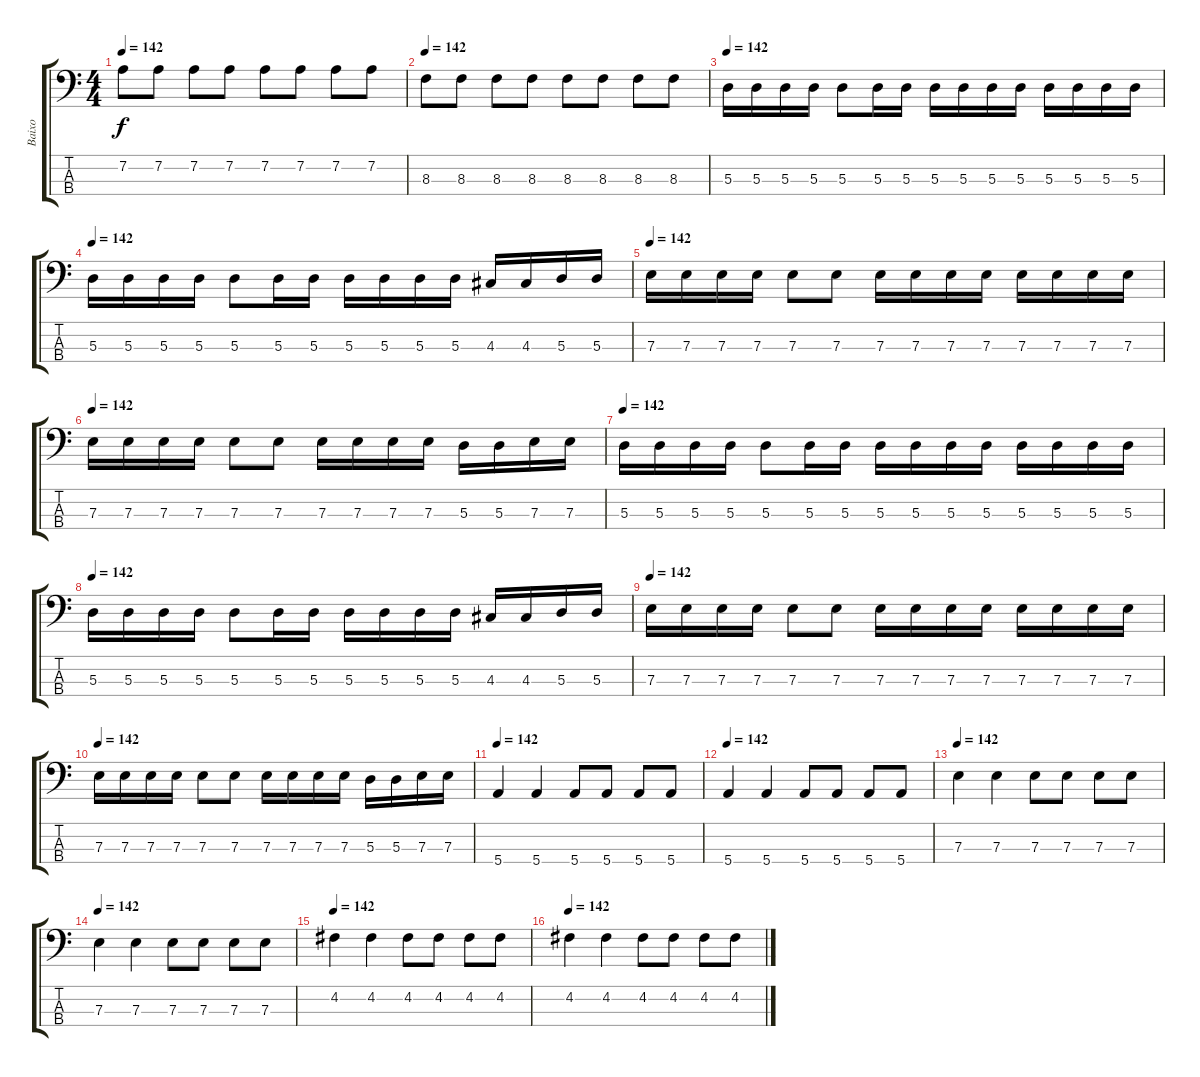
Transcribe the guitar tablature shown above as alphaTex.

\track ("Baixo" "Baixo") {instrument electricbasspick}
\staff {score tabs}
\tuning (G2 D2 A1 E1) {hide}
\ts (4 4)
\tempo 142
\clef f4
\ks c
7.2.8{dy f} 7.2.8 7.2.8 7.2.8 7.2.8 7.2.8 7.2.8 7.2.8 |
\tempo 142
8.3.8 8.3.8 8.3.8 8.3.8 8.3.8 8.3.8 8.3.8 8.3.8 |
\tempo 142
5.3.16 5.3.16 5.3.16 5.3.16 5.3.8 5.3.16 5.3.16 5.3.16 5.3.16 5.3.16 5.3.16 5.3.16 5.3.16 5.3.16 5.3.16 |
\tempo 142
5.3.16 5.3.16 5.3.16 5.3.16 5.3.8 5.3.16 5.3.16 5.3.16 5.3.16 5.3.16 5.3.16 4.3.16 4.3.16 5.3.16 5.3.16 |
\tempo 142
7.3.16 7.3.16 7.3.16 7.3.16 7.3.8 7.3.8 7.3.16 7.3.16 7.3.16 7.3.16 7.3.16 7.3.16 7.3.16 7.3.16 |
\tempo 142
7.3.16 7.3.16 7.3.16 7.3.16 7.3.8 7.3.8 7.3.16 7.3.16 7.3.16 7.3.16 5.3.16 5.3.16 7.3.16 7.3.16 |
\tempo 142
5.3.16 5.3.16 5.3.16 5.3.16 5.3.8 5.3.16 5.3.16 5.3.16 5.3.16 5.3.16 5.3.16 5.3.16 5.3.16 5.3.16 5.3.16 |
\tempo 142
5.3.16 5.3.16 5.3.16 5.3.16 5.3.8 5.3.16 5.3.16 5.3.16 5.3.16 5.3.16 5.3.16 4.3.16 4.3.16 5.3.16 5.3.16 |
\tempo 142
7.3.16 7.3.16 7.3.16 7.3.16 7.3.8 7.3.8 7.3.16 7.3.16 7.3.16 7.3.16 7.3.16 7.3.16 7.3.16 7.3.16 |
\tempo 142
7.3.16 7.3.16 7.3.16 7.3.16 7.3.8 7.3.8 7.3.16 7.3.16 7.3.16 7.3.16 5.3.16 5.3.16 7.3.16 7.3.16 |
\tempo 142
5.4.4 5.4.4 5.4.8 5.4.8 5.4.8 5.4.8 |
\tempo 142
5.4.4 5.4.4 5.4.8 5.4.8 5.4.8 5.4.8 |
\tempo 142
7.3.4 7.3.4 7.3.8 7.3.8 7.3.8 7.3.8 |
\tempo 142
7.3.4 7.3.4 7.3.8 7.3.8 7.3.8 7.3.8 |
\tempo 142
4.2.4 4.2.4 4.2.8 4.2.8 4.2.8 4.2.8 |
\tempo 142
4.2.4 4.2.4 4.2.8 4.2.8 4.2.8 4.2.8
